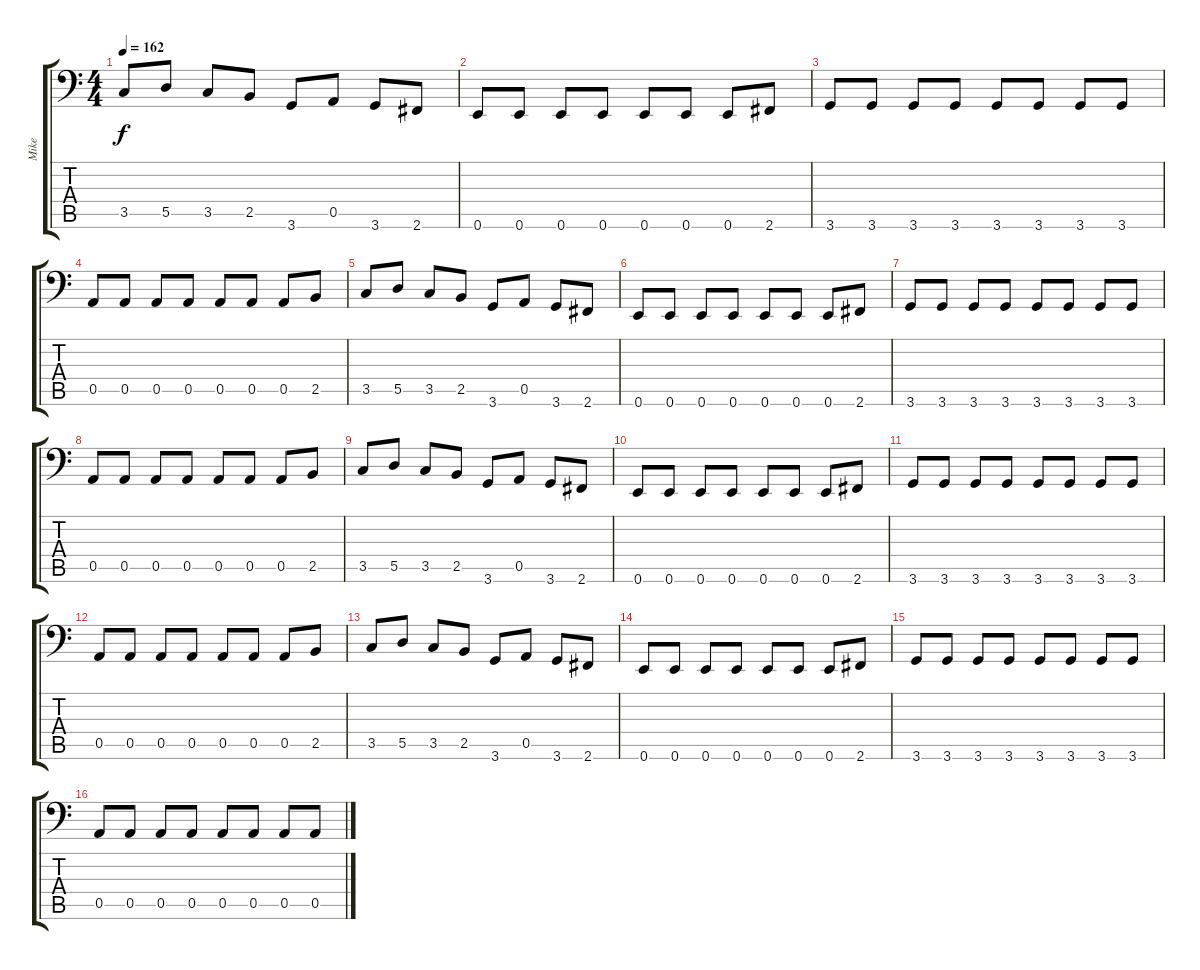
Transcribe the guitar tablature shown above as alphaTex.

\track ("Mike" "Mike") {instrument electricbasspick}
\staff {score tabs}
\tuning (E4 B3 G1 D1 A1 E1) {hide}
\ts (4 4)
\tempo 162
\clef f4
\ks c
3.5.8{dy f} 5.5.8 3.5.8 2.5.8 3.6.8 0.5.8 3.6.8 2.6.8 |
0.6.8 0.6.8 0.6.8 0.6.8 0.6.8 0.6.8 0.6.8 2.6.8 |
3.6.8 3.6.8 3.6.8 3.6.8 3.6.8 3.6.8 3.6.8 3.6.8 |
0.5.8 0.5.8 0.5.8 0.5.8 0.5.8 0.5.8 0.5.8 2.5.8 |
3.5.8 5.5.8 3.5.8 2.5.8 3.6.8 0.5.8 3.6.8 2.6.8 |
0.6.8 0.6.8 0.6.8 0.6.8 0.6.8 0.6.8 0.6.8 2.6.8 |
3.6.8 3.6.8 3.6.8 3.6.8 3.6.8 3.6.8 3.6.8 3.6.8 |
0.5.8 0.5.8 0.5.8 0.5.8 0.5.8 0.5.8 0.5.8 2.5.8 |
3.5.8 5.5.8 3.5.8 2.5.8 3.6.8 0.5.8 3.6.8 2.6.8 |
0.6.8 0.6.8 0.6.8 0.6.8 0.6.8 0.6.8 0.6.8 2.6.8 |
3.6.8 3.6.8 3.6.8 3.6.8 3.6.8 3.6.8 3.6.8 3.6.8 |
0.5.8 0.5.8 0.5.8 0.5.8 0.5.8 0.5.8 0.5.8 2.5.8 |
3.5.8 5.5.8 3.5.8 2.5.8 3.6.8 0.5.8 3.6.8 2.6.8 |
0.6.8 0.6.8 0.6.8 0.6.8 0.6.8 0.6.8 0.6.8 2.6.8 |
3.6.8 3.6.8 3.6.8 3.6.8 3.6.8 3.6.8 3.6.8 3.6.8 |
0.5.8 0.5.8 0.5.8 0.5.8 0.5.8 0.5.8 0.5.8 0.5.8
